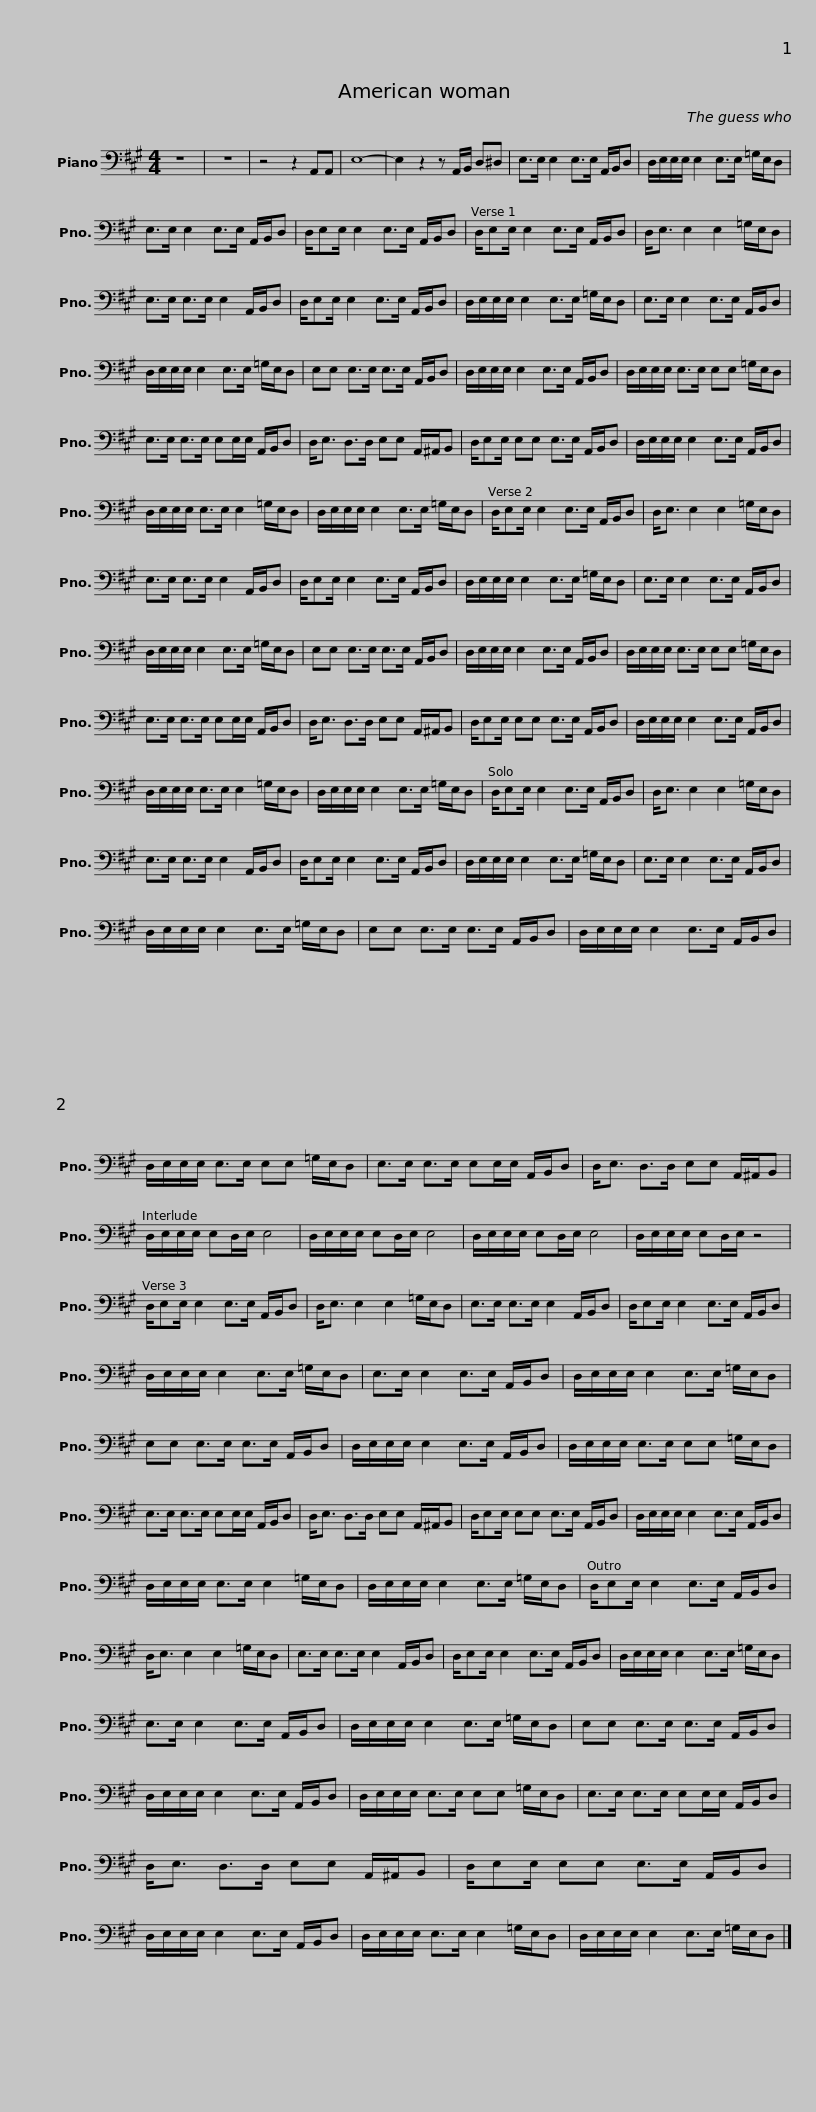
X:1
L:1/8
M:4/4
I:linebreak $
K:A
V:1 bass
V:1
 z8 | z8 | z4 z2 A,,A,, | E,8- | E,2 z2 z A,,/B,,/ D,^D, | %5
 E,>E, E,2 E,>E, A,,/B,,/D, | D,/E,/E,/E,/ E,2 E,>E, =G,/E,/D, |$ E,>E, E,2 E,>E, A,,/B,,/D, | D,/E,E,/ E,2 E,>E, A,,/B,,/D, | D,/E,E,/ E,2 E,>E, A,,/B,,/D, | %10
 D,<E, E,2 E,2 =G,/E,/D, |$ E,>E, E,>E, E,2 A,,/B,,/D, | D,/E,E,/ E,2 E,>E, A,,/B,,/D, | D,/E,/E,/E,/ E,2 E,>E, =G,/E,/D, | E,>E, E,2 E,>E, A,,/B,,/D, |$ %15
 D,/E,/E,/E,/ E,2 E,>E, =G,/E,/D, | E,E, E,>E, E,>E, A,,/B,,/D, | D,/E,/E,/E,/ E,2 E,>E, A,,/B,,/D, | D,/E,/E,/E,/ E,>E, E,E, =G,/E,/D, |$ E,>E, E,>E, E,E,/E,/ A,,/B,,/D, | %20
 D,<E, D,>D, E,E, A,,/^A,,/B,, | D,/E,E,/ E,E, E,>E, A,,/B,,/D, | D,/E,/E,/E,/ E,2 E,>E, A,,/B,,/D, |$ D,/E,/E,/E,/ E,>E, E,2 =G,/E,/D, | D,/E,/E,/E,/ E,2 E,>E, =G,/E,/D, | %25
 D,/E,E,/ E,2 E,>E, A,,/B,,/D, | D,<E, E,2 E,2 =G,/E,/D, |$ E,>E, E,>E, E,2 A,,/B,,/D, | D,/E,E,/ E,2 E,>E, A,,/B,,/D, | D,/E,/E,/E,/ E,2 E,>E, =G,/E,/D, | %30
 E,>E, E,2 E,>E, A,,/B,,/D, |$ D,/E,/E,/E,/ E,2 E,>E, =G,/E,/D, | E,E, E,>E, E,>E, A,,/B,,/D, | D,/E,/E,/E,/ E,2 E,>E, A,,/B,,/D, | D,/E,/E,/E,/ E,>E, E,E, =G,/E,/D, |$ %35
 E,>E, E,>E, E,E,/E,/ A,,/B,,/D, | D,<E, D,>D, E,E, A,,/^A,,/B,, | D,/E,E,/ E,E, E,>E, A,,/B,,/D, | D,/E,/E,/E,/ E,2 E,>E, A,,/B,,/D, |$ D,/E,/E,/E,/ E,>E, E,2 =G,/E,/D, | %40
 D,/E,/E,/E,/ E,2 E,>E, =G,/E,/D, | D,/E,E,/ E,2 E,>E, A,,/B,,/D, | D,<E, E,2 E,2 =G,/E,/D, |$ E,>E, E,>E, E,2 A,,/B,,/D, | D,/E,E,/ E,2 E,>E, A,,/B,,/D, | %45
 D,/E,/E,/E,/ E,2 E,>E, =G,/E,/D, | E,>E, E,2 E,>E, A,,/B,,/D, |$ D,/E,/E,/E,/ E,2 E,>E, =G,/E,/D, | E,E, E,>E, E,>E, A,,/B,,/D, | D,/E,/E,/E,/ E,2 E,>E, A,,/B,,/D, | %50
 D,/E,/E,/E,/ E,>E, E,E, =G,/E,/D, |$ E,>E, E,>E, E,E,/E,/ A,,/B,,/D, | D,<E, D,>D, E,E, A,,/^A,,/B,, | D,/E,/E,/E,/ E,D,/E,/ E,4 | D,/E,/E,/E,/ E,D,/E,/ E,4 |$ %55
 D,/E,/E,/E,/ E,D,/E,/ E,4 | D,/E,/E,/E,/ E,D,/E,/ z4 | D,/E,E,/ E,2 E,>E, A,,/B,,/D, | D,<E, E,2 E,2 =G,/E,/D, | E,>E, E,>E, E,2 A,,/B,,/D, |$ %60
 D,/E,E,/ E,2 E,>E, A,,/B,,/D, | D,/E,/E,/E,/ E,2 E,>E, =G,/E,/D, | E,>E, E,2 E,>E, A,,/B,,/D, | D,/E,/E,/E,/ E,2 E,>E, =G,/E,/D, |$ E,E, E,>E, E,>E, A,,/B,,/D, | %65
 D,/E,/E,/E,/ E,2 E,>E, A,,/B,,/D, | D,/E,/E,/E,/ E,>E, E,E, =G,/E,/D, | E,>E, E,>E, E,E,/E,/ A,,/B,,/D, |$ D,<E, D,>D, E,E, A,,/^A,,/B,, | D,/E,E,/ E,E, E,>E, A,,/B,,/D, | %70
 D,/E,/E,/E,/ E,2 E,>E, A,,/B,,/D, | D,/E,/E,/E,/ E,>E, E,2 =G,/E,/D, |$ D,/E,/E,/E,/ E,2 E,>E, =G,/E,/D, | D,/E,E,/ E,2 E,>E, A,,/B,,/D, | D,<E, E,2 E,2 =G,/E,/D, | %75
 E,>E, E,>E, E,2 A,,/B,,/D, |$ D,/E,E,/ E,2 E,>E, A,,/B,,/D, | D,/E,/E,/E,/ E,2 E,>E, =G,/E,/D, | E,>E, E,2 E,>E, A,,/B,,/D, | D,/E,/E,/E,/ E,2 E,>E, =G,/E,/D, |$ %80
 E,E, E,>E, E,>E, A,,/B,,/D, | D,/E,/E,/E,/ E,2 E,>E, A,,/B,,/D, | D,/E,/E,/E,/ E,>E, E,E, =G,/E,/D, | E,>E, E,>E, E,E,/E,/ A,,/B,,/D, |$ D,<E, D,>D, E,E, A,,/^A,,/B,, | %85
 D,/E,E,/ E,E, E,>E, A,,/B,,/D, | D,/E,/E,/E,/ E,2 E,>E, A,,/B,,/D, | D,/E,/E,/E,/ E,>E, E,2 =G,/E,/D, |$ D,/E,/E,/E,/ E,2 E,>E, =G,/E,/D, |] %89
